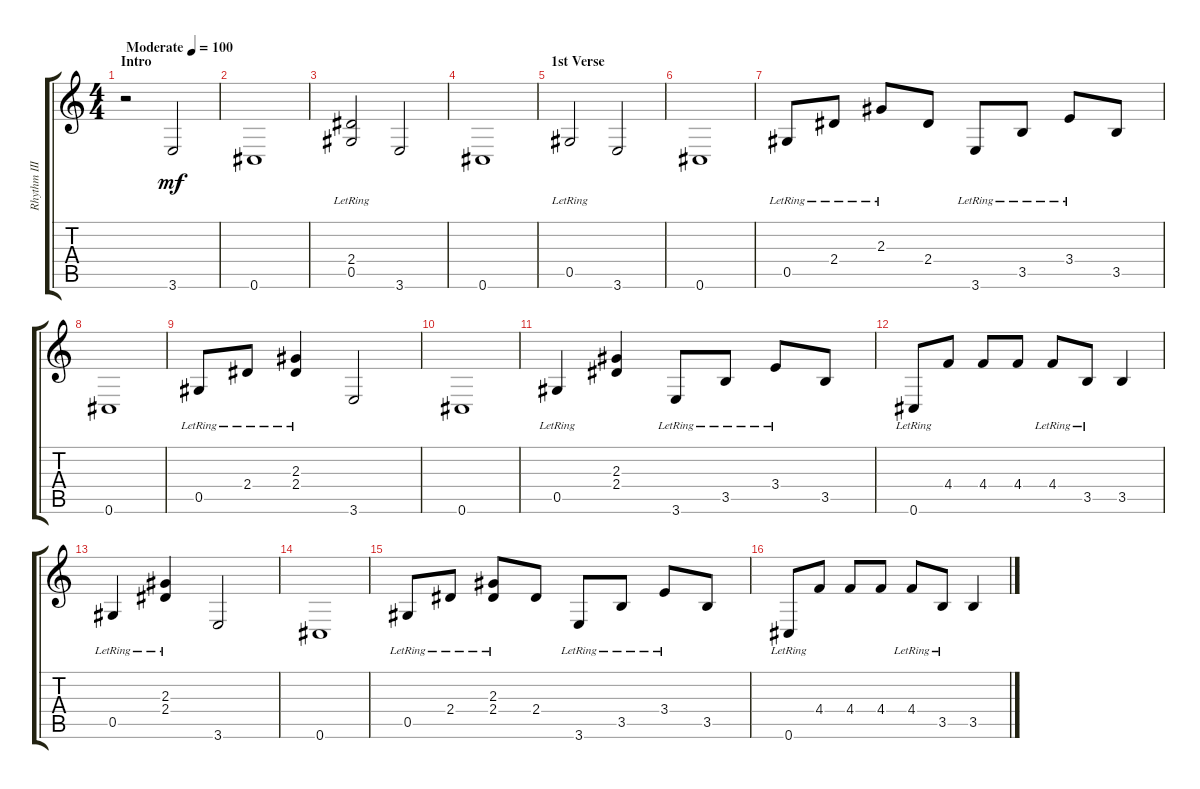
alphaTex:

\track ("Rhythm III/Overdub - Kurt Cobain" "Rhythm III") {instrument overdrivenguitar}
\staff {score tabs}
\tuning (Eb4 Bb3 Gb3 Db3 Ab2 Db2) {hide}
\ts (4 4)
\section ("" "Intro")
\tempo (100 "Moderate")
\clef g2
\ks c
r.2{dy mf instrument overdrivenguitar} 3.6.2 |
0.6.1 |
(2.4{lr} 0.5{lr}).2 3.6.2 |
0.6.1 |
\section ("" "1st Verse")
0.5{lr}.2 3.6.2 |
0.6.1 |
0.5{lr}.8 2.4{lr}.8 2.3{lr}.8 2.4.8 3.6{lr}.8 3.5{lr}.8 3.4{lr}.8 3.5.8 |
0.6.1 |
0.5{lr}.8 2.4{lr}.8 (2.3{lr} 2.4{lr}).4 3.6.2 |
0.6.1 |
0.5{lr}.4 (2.3 2.4).4 3.6{lr}.8 3.5{lr}.8 3.4{lr}.8 3.5.8 |
0.6{lr}.8 4.4.8 4.4.8 4.4.8 4.4{lr}.8 3.5{lr}.8 3.5.4 |
0.5{lr}.4 (2.3{lr} 2.4{lr}).4 3.6.2 |
0.6.1 |
0.5{lr}.8 2.4{lr}.8 (2.3{lr} 2.4{lr}).8 2.4.8 3.6{lr}.8 3.5{lr}.8 3.4{lr}.8 3.5.8 |
0.6{lr}.8 4.4.8 4.4.8 4.4.8 4.4{lr}.8 3.5{lr}.8 3.5.4
